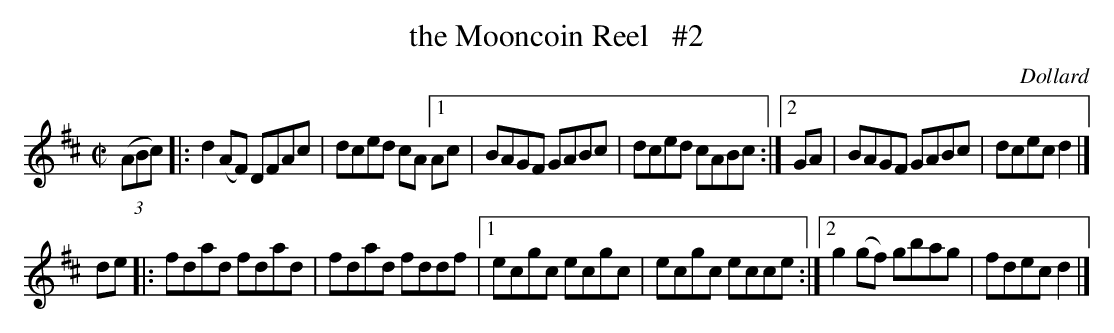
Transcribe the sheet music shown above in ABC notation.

X:1
T: the Mooncoin Reel   #2
O: Dollard
M: C|
L: 1/8
K: D
((3ABc) |: d2(AF) DFAc | dced cA [1 Ac | BAGF GABc | dced cABc :|[2 GA | BAGF GABc | dcec d2 |]
de |: fdad fdad | fdad fddf |[1 ecgc ecgc | ecgc ecce :|[2 g2(gf) gbag | fdec d2 |]
